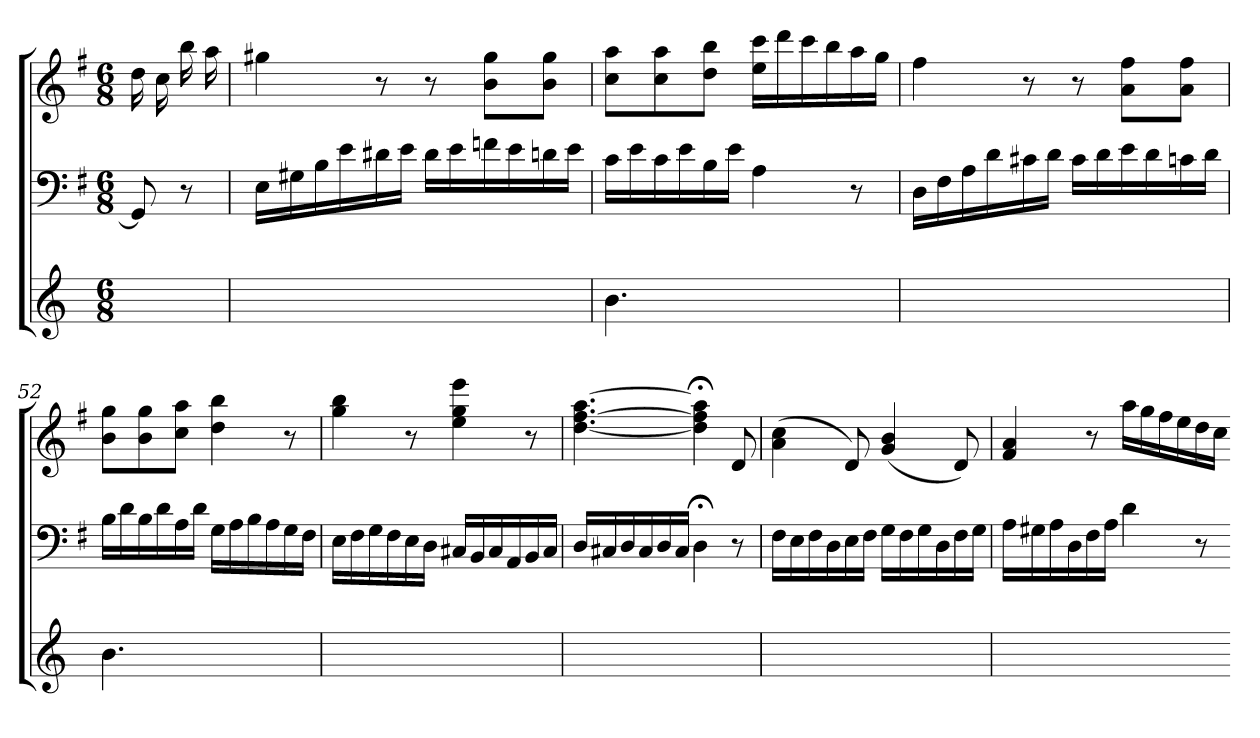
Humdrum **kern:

**kern	**kern	**kern
*part3	*part2	*part1
*staff3	*staff2	*staff1
*	*clefF4	*clefG2
*	*k[f#]	*k[f#]
*	*G:	*G:
*M6/8	*M6/8	*M6/8
=	=	=
4ryy	8GG]	16dd
.	.	16cc
.	8r	16bb
.	.	16aa
=49	=49	=49
2.ryy	16ELL	4gg#X
.	16G#X	.
.	16B	.
.	16e	.
.	16d#X	8r
.	16eJJ	.
.	16d#LL	8r
.	16e	.
.	16fn	8b 8gg#L
.	16e	.
.	16dn	8b 8gg#J
.	16eJJ	.
=50	=50	=50
4.b	16cLL	8cc 8aaL
.	16e	.
.	16c	8cc 8aa
.	16e	.
.	16B	8dd 8bbJ
.	16eJJ	.
4.ryy	4A	16ee 16cccLL
.	.	16ddd
.	.	16ccc
.	.	16bb
.	8r	16aa
.	.	16ggJJ
=51	=51	=51
2.ryy	16DLL	4ff#
.	16F#	.
.	16A	.
.	16d	.
.	16c#X	8r
.	16dJJ	.
.	16c#LL	8r
.	16d	.
.	16e	8a 8ff#L
.	16d	.
.	16cn	8a 8ff#J
.	16dJJ	.
=52	=52	=52
4.b	16BLL	8b 8ggL
.	16d	.
.	16B	8b 8gg
.	16d	.
.	16A	8cc 8aaJ
.	16dJJ	.
4.ryy	16GLL	4dd 4bb
.	16A	.
.	16B	.
.	16A	.
.	16G	8r
.	16F#JJ	.
=53	=53	=53
2.ryy	16ELL	4gg 4bb
.	16F#	.
.	16G	.
.	16F#	.
.	16E	8r
.	16DJJ	.
.	16C#XLL	4ee 4gg 4eee
.	16BB	.
.	16C#	.
.	16AA	.
.	16BB	8r
.	16C#JJ	.
=54	=54	=54
2.ryy	16DLL	[4.dd [4.ff# [4.aa
.	16C#X	.
.	16D	.
.	16C#	.
.	16D	.
.	16C#JJ	.
.	4D;<	4dd];< 4ff#];< 4aa];<
.	8r	8d
=55	=55	=55
2.ryy	16F#LL	(4a 4cc
.	16E	.
.	16F#	.
.	16D	.
.	16E	8d)
.	16F#JJ	.
.	16GLL	(4g 4b
.	16F#	.
.	16G	.
.	16D	.
.	16F#	8d)
.	16GJJ	.
=56	=56	=56
2.ryy	16ALL	4f# 4a
.	16G#X	.
.	16A	.
.	16D	.
.	16F#	8r
.	16AJJ	.
.	4d	16aaLL
.	.	16gg
.	.	16ff#
.	.	16ee
.	8r	16dd
.	.	16ccJJ
=-	=-	=-
*-	*-	*-
